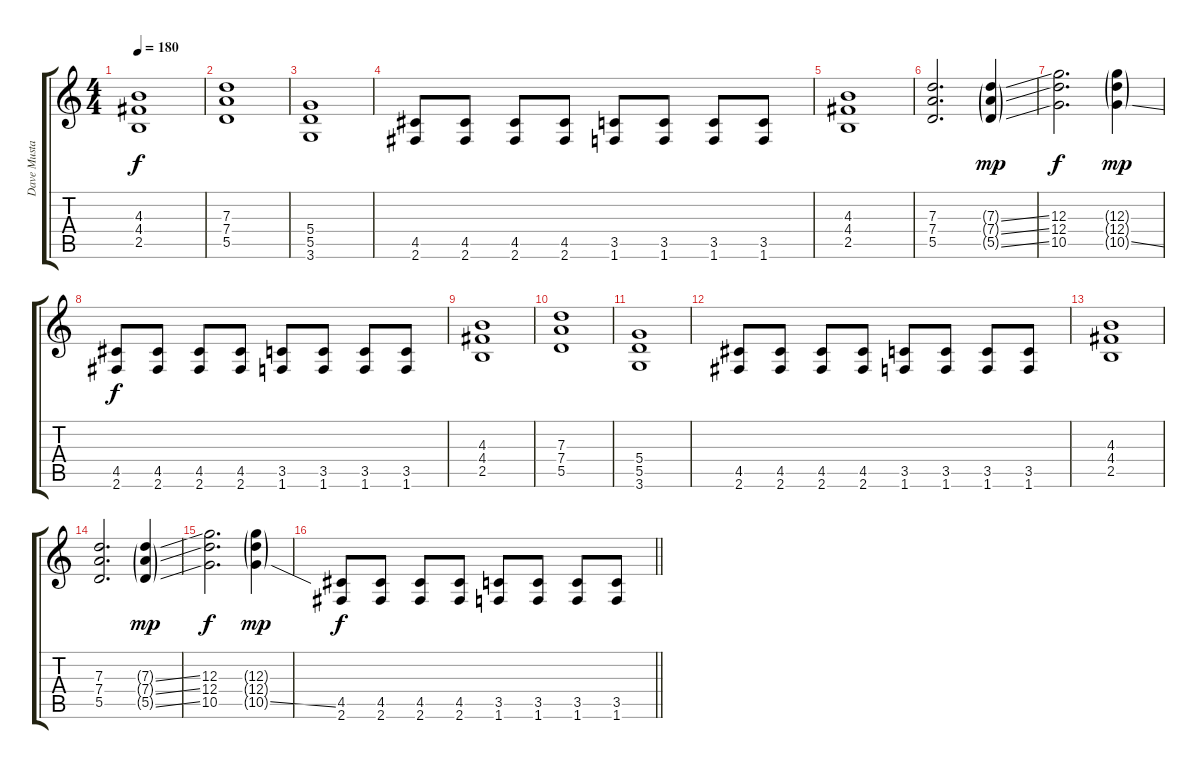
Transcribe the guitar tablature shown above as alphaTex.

\track ("Dave Mustaine" "Dave Musta") {instrument distortionguitar}
\staff {score tabs}
\tuning (E4 B3 G3 D3 A2 E2) {hide}
\ts (4 4)
\tempo 180
\clef g2
\ks c
(4.3 4.4 2.5).1{dy f} |
(7.3 7.4 5.5).1 |
(5.4 5.5 3.6).1 |
(4.5 2.6).8 (4.5 2.6).8 (4.5 2.6).8 (4.5 2.6).8 (3.5 1.6).8 (3.5 1.6).8 (3.5 1.6).8 (3.5 1.6).8 |
(4.3 4.4 2.5).1 |
(7.3 7.4 5.5).2{d} (7.3{ss g} 7.4{ss g} 5.5{ss g}).4{dy mp} |
(12.3 12.4 10.5).2{d dy f} (12.3{g} 12.4{g} 10.5{ss g}).4{dy mp} |
(4.5 2.6).8{dy f} (4.5 2.6).8 (4.5 2.6).8 (4.5 2.6).8 (3.5 1.6).8 (3.5 1.6).8 (3.5 1.6).8 (3.5 1.6).8 |
(4.3 4.4 2.5).1 |
(7.3 7.4 5.5).1 |
(5.4 5.5 3.6).1 |
(4.5 2.6).8 (4.5 2.6).8 (4.5 2.6).8 (4.5 2.6).8 (3.5 1.6).8 (3.5 1.6).8 (3.5 1.6).8 (3.5 1.6).8 |
(4.3 4.4 2.5).1 |
(7.3 7.4 5.5).2{d} (7.3{ss g} 7.4{ss g} 5.5{ss g}).4{dy mp} |
(12.3 12.4 10.5).2{d dy f} (12.3{g} 12.4{g} 10.5{ss g}).4{dy mp} |
\barLineRight lightlight
(4.5 2.6).8{dy f} (4.5 2.6).8 (4.5 2.6).8 (4.5 2.6).8 (3.5 1.6).8 (3.5 1.6).8 (3.5 1.6).8 (3.5 1.6).8
